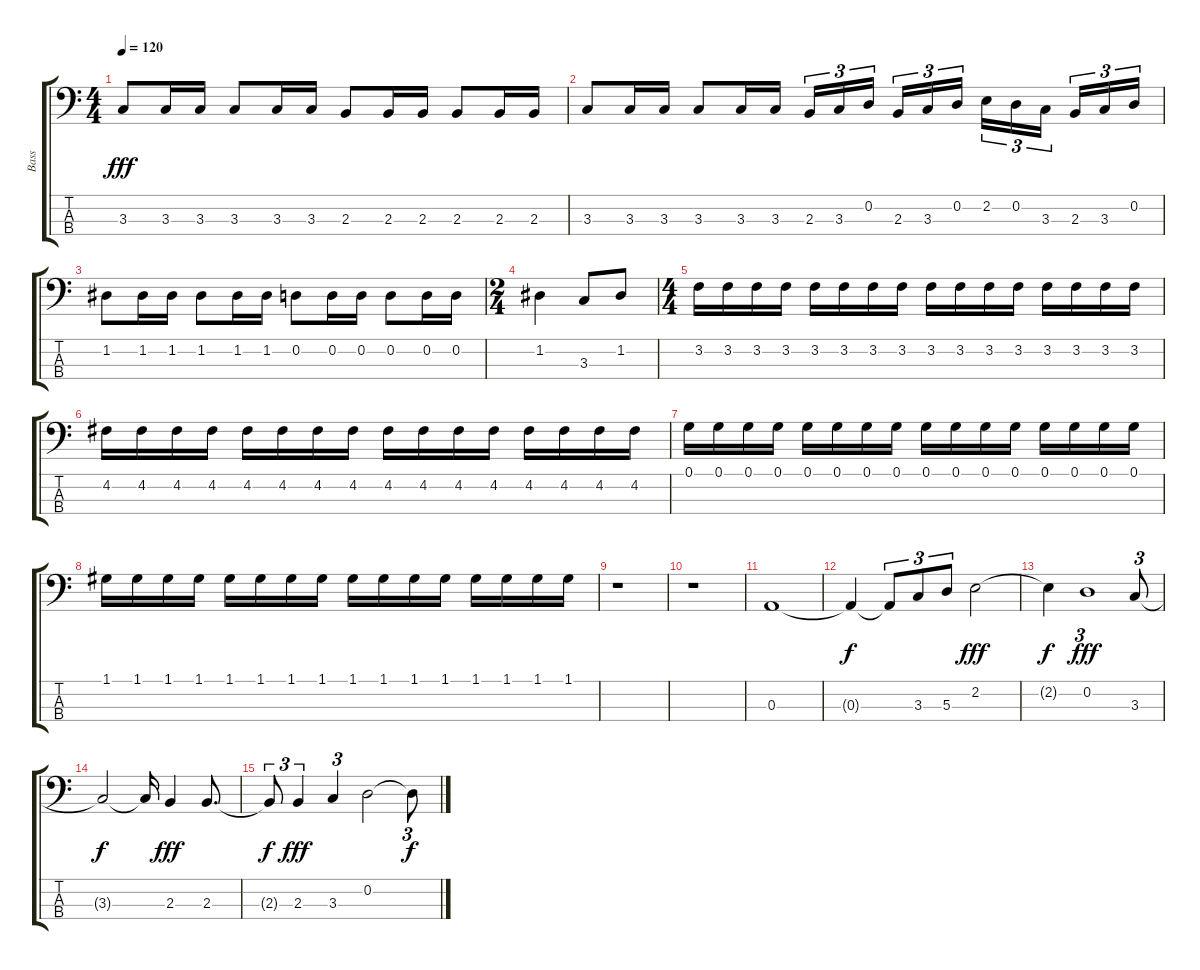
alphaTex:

\track ("Bass" "Bass") {instrument electricbasspick}
\staff {score tabs}
\tuning (G2 D2 A1 E1) {hide}
\ts (4 4)
\tempo 120
\clef f4
\ks c
3.3.8{dy fff} 3.3.16 3.3.16 3.3.8 3.3.16 3.3.16 2.3.8 2.3.16 2.3.16 2.3.8 2.3.16 2.3.16 |
3.3.8 3.3.16 3.3.16 3.3.8 3.3.16 3.3.16 2.3.16{tu (3 2)} 3.3.16{tu (3 2)} 0.2.16{tu (3 2) beam splitsecondary} 2.3.16{tu (3 2)} 3.3.16{tu (3 2)} 0.2.16{tu (3 2)} 2.2.16{tu (3 2)} 0.2.16{tu (3 2)} 3.3.16{tu (3 2) beam splitsecondary} 2.3.16{tu (3 2)} 3.3.16{tu (3 2)} 0.2.16{tu (3 2)} |
1.2.8 1.2.16 1.2.16 1.2.8 1.2.16 1.2.16 0.2.8 0.2.16 0.2.16 0.2.8 0.2.16 0.2.16 |
\ts (2 4)
1.2.4 3.3.8 1.2.8 |
\ts (4 4)
3.2.16 3.2.16 3.2.16 3.2.16 3.2.16 3.2.16 3.2.16 3.2.16 3.2.16 3.2.16 3.2.16 3.2.16 3.2.16 3.2.16 3.2.16 3.2.16 |
4.2.16 4.2.16 4.2.16 4.2.16 4.2.16 4.2.16 4.2.16 4.2.16 4.2.16 4.2.16 4.2.16 4.2.16 4.2.16 4.2.16 4.2.16 4.2.16 |
0.1.16 0.1.16 0.1.16 0.1.16 0.1.16 0.1.16 0.1.16 0.1.16 0.1.16 0.1.16 0.1.16 0.1.16 0.1.16 0.1.16 0.1.16 0.1.16 |
1.1.16 1.1.16 1.1.16 1.1.16 1.1.16 1.1.16 1.1.16 1.1.16 1.1.16 1.1.16 1.1.16 1.1.16 1.1.16 1.1.16 1.1.16 1.1.16 |
r.1 |
r.1 |
0.3.1 |
0.3{t}.4{dy f} 0.3{t}.8{tu (3 2)} 3.3.8{tu (3 2)} 5.3.8{tu (3 2)} 2.2.2{dy fff} |
2.2{t}.4{dy f} 0.2.1{tu (3 2) dy fff} 3.3.8{tu (3 2)} |
3.3{t}.2{dy f} 3.3{t}.16 2.3.4{dy fff} 2.3.8{d} |
2.3{t}.8{tu (3 2) dy f} 2.3.4{tu (3 2) dy fff} 3.3.4{tu (3 2)} 0.2.2 0.2{t}.8{tu (3 2) dy f}
